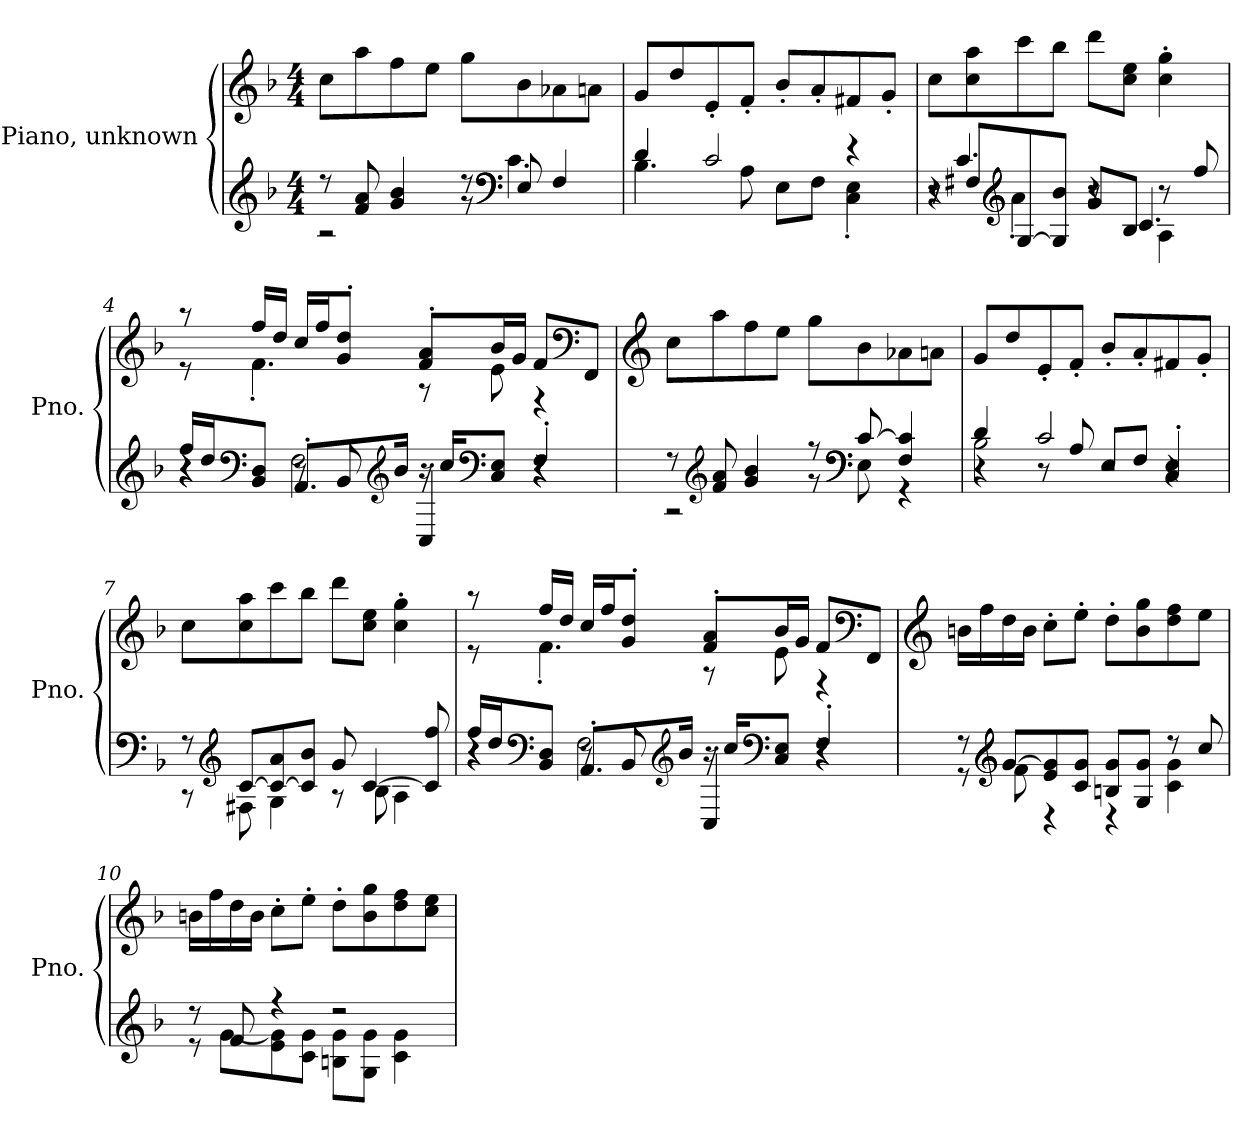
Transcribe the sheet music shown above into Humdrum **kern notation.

**kern	**kern
*part1	*part1
*staff2	*staff1
*I"Piano, unknown	*
*I'Pno.	*
*clefG2	*clefG2
*k[b-]	*k[b-]
*M4/4	*M4/4
*MM120	*MM120
=1	=1
*^	*
8r	2r	8cc\L
8f/ 8a/	.	8aa\
4g/ 4b-/	.	8ff\
.	.	8ee\J
8r	8r	8gg\L
*clefF4	*	*
8E/	4.c\	8b-\
4F/	.	8a-X\
.	.	8an\J
=2	=2	=2
4d/	4.B-\	8g/L
.	.	8dd/
2c/	.	8e'/
.	8A\	8f'/J
.	8E\L	8b-'/L
.	8F\J	8a'/
4r	4C\' 4E\'	8f#X/
.	.	8g'/J
=3	=3	=3
*	*^	*
8r	4r	8r	8cc\L
8F#X/L	.	4.c/	8cc\ 8aa\
*clefG2	*	*	*
[8G/	4a'\	.	8ccc\
8G/] 8b-/J	.	.	8bb-\J
8g/L	4r	8r	8ddd\L
8B-/J	.	4.c/	8cc\ 8ee\J
8r	4A\	.	4cc\' 4gg\'
8ff/	.	.	.
!!LO:LB:g=z
=4	=4	=4	=4
*	*	*	*^
16ff/LL	4r	4r	8r	8r
16dd/J	.	.	.	.
*clefF4	*	*	*	*
8BB-/ 8D/J	.	.	16ff/LL	4.f'\
.	.	.	16dd/JJ	.
8.AA'/L	2F\	8r	16cc/LL	.
.	.	.	16ff/J	.
.	.	8BB-/	8g/' 8dd/'J	.
*clefG2	*	*	*	*
16b-/Jk	.	.	.	.
16r	.	4C'/	8f/' 8a/'L	8r
16cc/KL	.	.	.	.
*clefF4	*	*	*	*
8C/ 8E/J	.	.	16b-/L	8e\
.	.	.	16g/JJ	.
4F'/	4r	4r	8f/L	4r
*	*	*	*clefF4	*
.	.	.	8FF/J	.
*v	*v	*v	*	*
*	*v	*v
=5	=5
*	*clefG2
*^	*
8r	2r	8cc\L
*clefG2	*	*
8f/ 8a/	.	8aa\
4g/ 4b-/	.	8ff\
.	.	8ee\J
8r	8r	8gg\L
*clefF4	*	*
[8c/	8E\	8b-\
4F/ 4c/]	4r	8a-X\
.	.	8an\J
!!LO:LB:g=z
=6	=6	=6
*	*^	*
4r	2B-\	4d/	8g/L
.	.	.	8dd/
2c/	.	8r	8e'/
.	.	8A/	8f'/J
.	2r	8E/L	8b-'/L
.	.	8F/J	8a'/
4r	.	4C/' 4E/'	8f#X/
.	.	.	8g'/J
*	*v	*v	*
=7	=7	=7
8r	8r	8cc\L
*clefG2	*	*
[8c/L	8F#X\	8cc\ 8aa\
8c/_ 8a/	4G\	8ccc\
8c/] 8b-/J	.	8bb-\J
8g/	8r	8ddd\L
[4c/	8B-\	8cc\ 8ee\J
.	4A\	4cc\' 4gg\'
8c/] 8ff/	.	.
!!LO:LB:g=z
=8	=8	=8
*	*^	*^
16ff/LL	4r	4r	8r	8r
16dd/J	.	.	.	.
*clefF4	*	*	*	*
8BB-/ 8D/J	.	.	16ff/LL	4.f'\
.	.	.	16dd/JJ	.
8.AA'/L	2F\	8r	16cc/LL	.
.	.	.	16ff/J	.
.	.	8BB-/	8g/' 8dd/'J	.
*clefG2	*	*	*	*
16b-/Jk	.	.	.	.
16r	.	4C'/	8f/' 8a/'L	8r
16cc/KL	.	.	.	.
*clefF4	*	*	*	*
8C/ 8E/J	.	.	16b-/L	8e\
.	.	.	16g/JJ	.
4F'/	4r	4r	8f/L	4r
*	*	*	*clefF4	*
.	.	.	8FF/J	.
*v	*v	*v	*	*
*	*v	*v
=9	=9
*	*clefG2
*^	*
8r	8r	16bn\LL
.	.	16ff\
*clefG2	*	*
[8g/L	8f\	16dd\
.	.	16b\JJ
8e/ 8g/]	4r	8cc'\L
8c/ 8g/J	.	8ee'\J
8Bn/ 8g/L	4r	8dd'\L
8G/ 8g/J	.	8b\ 8gg\
8r	4c\ 4g\	8dd\ 8ff\
8cc/	.	8ee\J
!!LO:LB:g=z
=10	=10	=10
8r	8r	16bn\LL
.	.	16ff\
8f/	[8g\L	16dd\
.	.	16b\JJ
4r	8e\ 8g\]	8cc'\L
.	8c\ 8g\J	8ee'\J
2r	8Bn\ 8g\L	8dd'\L
.	8G\ 8g\J	8b\ 8gg\
.	4c\ 4g\	8dd\ 8ff\
.	.	8cc\ 8ee\J
*v	*v	*
=	=
*-	*-
